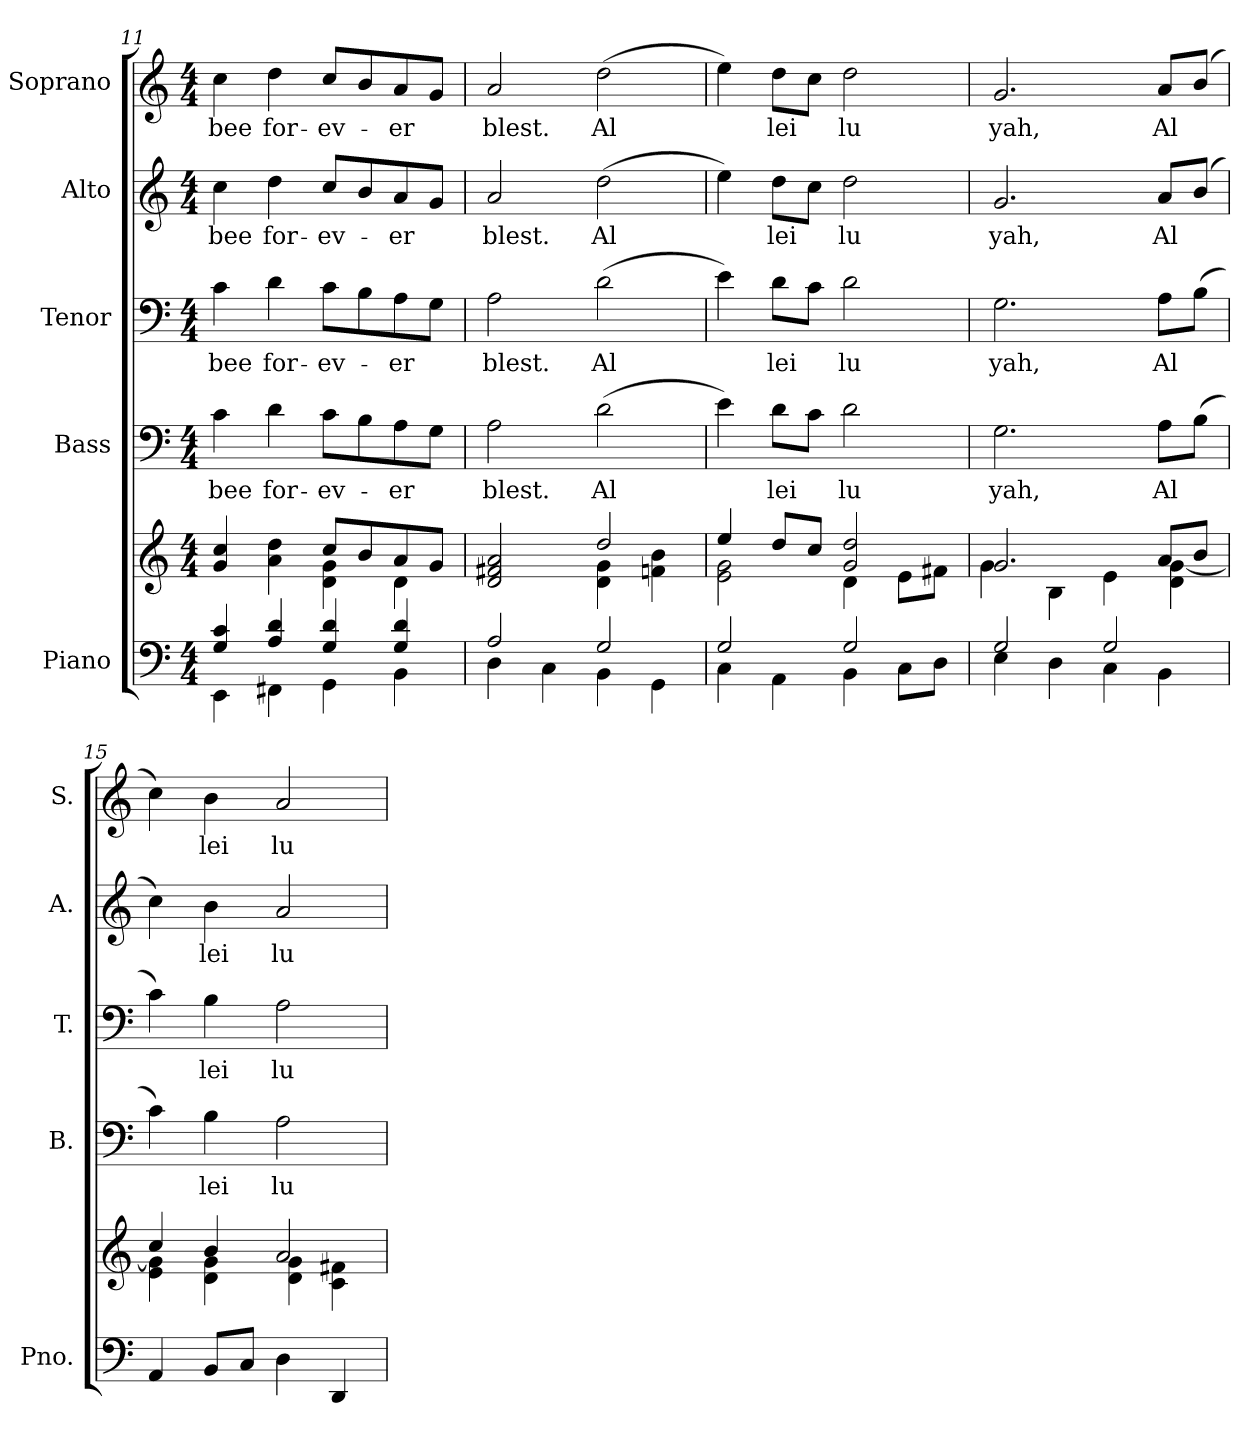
**kern	**kern	**kern	**text	**kern	**text	**kern	**text	**kern	**text
*part5	*part5	*part4	*part4	*part3	*part3	*part2	*part2	*part1	*part1
*staff6	*staff5	*staff4	*staff4	*staff3	*staff3	*staff2	*staff2	*staff1	*staff1
*I"Piano	*	*I"Bass	*	*I"Tenor	*	*I"Alto	*	*I"Soprano	*
*I'Pno.	*	*I'B.	*	*I'T.	*	*I'A.	*	*I'S.	*
!!LO:PB:g=z
*clefF4	*clefG2	*clefF4	*	*clefF4	*	*clefG2	*	*clefG2	*
*k[]	*k[]	*k[]	*	*k[]	*	*k[]	*	*k[]	*
*C:	*C:	*C:	*	*C:	*	*C:	*	*C:	*
*M4/4	*M4/4	*M4/4	*	*M4/4	*	*M4/4	*	*M4/4	*
=11	=11	=11	=11	=11	=11	=11	=11	=11	=11
*^	*^	*	*	*	*	*	*	*	*
!	!	!	!	!	!LO:LY:b:color=#000000	!	!	!	!	!	!
!	!	!	!	!	!	!	!LO:LY:b:color=#000000	!	!	!	!
!	!	!	!	!	!	!	!	!	!LO:LY:b:color=#000000	!	!
!	!	!	!	!	!	!	!	!	!	!	!LO:LY:b:color=#000000
4Gi/ 4ci	4EEi\	4gi/ 4cci	2ryy	4ci\	bee	4ci\	bee	4cci\	bee	4cci\	bee
!	!	!	!	!	!LO:LY:b:color=#000000	!	!	!	!	!	!
!	!	!	!	!	!	!	!LO:LY:b:color=#000000	!	!	!	!
!	!	!	!	!	!	!	!	!	!LO:LY:b:color=#000000	!	!
!	!	!	!	!	!	!	!	!	!	!	!LO:LY:b:color=#000000
4Ai/ 4di	4FF#Xi\	4ai\ 4ddi	.	4di\	for-	4di\	for-	4ddi\	for-	4ddi\	for-
!	!	!	!	!	!LO:LY:b:color=#000000	!	!	!	!	!	!
!	!	!	!	!	!	!	!LO:LY:b:color=#000000	!	!	!	!
!	!	!	!	!	!	!	!	!	!LO:LY:b:color=#000000	!	!
!	!	!	!	!	!	!	!	!	!	!	!LO:LY:b:color=#000000
4Gi/ 4di	4GGi\	8cci/L	4di\ 4gi	8ci\L	ev-	8ci\L	ev-	8cci/L	ev-	8cci/L	ev-
.	.	8bi/	.	8Bi\	.	8Bi\	.	8bi/	.	8bi/	.
!	!	!	!	!	!LO:LY:b:color=#000000	!	!	!	!	!	!
!	!	!	!	!	!	!	!LO:LY:b:color=#000000	!	!	!	!
!	!	!	!	!	!	!	!	!	!LO:LY:b:color=#000000	!	!
!	!	!	!	!	!	!	!	!	!	!	!LO:LY:b:color=#000000
4Gi/ 4di	4BBi\	8ai/	4di\	8Ai\	er	8Ai\	er	8ai/	er	8ai/	er
.	.	8gi/J	.	8Gi\J	.	8Gi\J	.	8gi/J	.	8gi/J	.
=12	=12	=12	=12	=12	=12	=12	=12	=12	=12	=12	=12
!	!	!	!	!	!LO:LY:b:color=#000000	!	!	!	!	!	!
!	!	!	!	!	!	!	!LO:LY:b:color=#000000	!	!	!	!
!	!	!	!	!	!	!	!	!	!LO:LY:b:color=#000000	!	!
!	!	!	!	!	!	!	!	!	!	!	!LO:LY:b:color=#000000
2Ai/	4Di\	2di/ 2f#Xi 2ai	2ryy	2Ai\	blest.	2Ai\	blest.	2ai/	blest.	2ai/	blest.
.	4Ci\	.	.	.	.	.	.	.	.	.	.
!	!	!	!	!	!LO:LY:b:color=#000000	!	!	!	!	!	!
!	!	!	!	!	!	!	!LO:LY:b:color=#000000	!	!	!	!
!	!	!	!	!	!	!	!	!	!LO:LY:b:color=#000000	!	!
!	!	!	!	!	!	!	!	!	!	!	!LO:LY:b:color=#000000
2Gi/	4BBi\	2ddi/	4di\ 4gi	(2di\	Al	(2di\	Al	(2ddi\	Al	(2ddi\	Al
.	4GGi\	.	4fni\ 4bi	.	.	.	.	.	.	.	.
!!LO:PB:g=z
=13	=13	=13	=13	=13	=13	=13	=13	=13	=13	=13	=13
2Gi/	4Ci\	4eei/	2ei\ 2gi	4ei\)	.	4ei\)	.	4eei\)	.	4eei\)	.
!	!	!	!	!	!LO:LY:b:color=#000000	!	!	!	!	!	!
!	!	!	!	!	!	!	!LO:LY:b:color=#000000	!	!	!	!
!	!	!	!	!	!	!	!	!	!LO:LY:b:color=#000000	!	!
!	!	!	!	!	!	!	!	!	!	!	!LO:LY:b:color=#000000
.	4AAi\	8ddi/L	.	8di\L	lei	8di\L	lei	8ddi\L	lei	8ddi\L	lei
.	.	8cci/J	.	8ci\J	.	8ci\J	.	8cci\J	.	8cci\J	.
!	!	!	!	!	!LO:LY:b:color=#000000	!	!	!	!	!	!
!	!	!	!	!	!	!	!LO:LY:b:color=#000000	!	!	!	!
!	!	!	!	!	!	!	!	!	!LO:LY:b:color=#000000	!	!
!	!	!	!	!	!	!	!	!	!	!	!LO:LY:b:color=#000000
2Gi/	4BBi\	2gi/ 2ddi	4di\	2di\	lu	2di\	lu	2ddi\	lu	2ddi\	lu
.	8Ci\L	.	8ei\L	.	.	.	.	.	.	.	.
.	8Di\J	.	8f#Xi\J	.	.	.	.	.	.	.	.
=14	=14	=14	=14	=14	=14	=14	=14	=14	=14	=14	=14
!	!	!	!	!	!LO:LY:b:color=#000000	!	!	!	!	!	!
!	!	!	!	!	!	!	!LO:LY:b:color=#000000	!	!	!	!
!	!	!	!	!	!	!	!	!	!LO:LY:b:color=#000000	!	!
!	!	!	!	!	!	!	!	!	!	!	!LO:LY:b:color=#000000
2Gi/	4Ei\	2.gi/	4gi\	2.Gi\	yah,	2.Gi\	yah,	2.gi/	yah,	2.gi/	yah,
.	4Di\	.	4Bi\	.	.	.	.	.	.	.	.
2Gi/	4Ci\	.	4ei\	.	.	.	.	.	.	.	.
!	!	!	!	!	!LO:LY:b:color=#000000	!	!	!	!	!	!
!	!	!	!	!	!	!	!LO:LY:b:color=#000000	!	!	!	!
!	!	!	!	!	!	!	!	!	!LO:LY:b:color=#000000	!	!
!	!	!	!	!	!	!	!	!	!	!	!LO:LY:b:color=#000000
.	4BBi\	8ai/L	4di\ [<4gi	8Ai\L	Al	8Ai\L	Al	8ai/L	Al	8ai/L	Al
.	.	8bi/J	.	(8Bi\J	.	(8Bi\J	.	(8bi/J	.	(8bi/J	.
*v	*v	*	*	*	*	*	*	*	*	*	*
!!LO:PB:g=z
=15	=15	=15	=15	=15	=15	=15	=15	=15	=15	=15
4AAi/	4cci/	4ei\ 4gi]	4ci\)	.	4ci\)	.	4cci\)	.	4cci\)	.
!	!	!	!	!LO:LY:b:color=#000000	!	!	!	!	!	!
!	!	!	!	!	!	!LO:LY:b:color=#000000	!	!	!	!
!	!	!	!	!	!	!	!	!LO:LY:b:color=#000000	!	!
!	!	!	!	!	!	!	!	!	!	!LO:LY:b:color=#000000
8BBi/L	4bi/	4di\ 4gi	4Bi\	lei	4Bi\	lei	4bi\	lei	4bi\	lei
8Ci/J	.	.	.	.	.	.	.	.	.	.
!	!	!	!	!LO:LY:b:color=#000000	!	!	!	!	!	!
!	!	!	!	!	!	!LO:LY:b:color=#000000	!	!	!	!
!	!	!	!	!	!	!	!	!LO:LY:b:color=#000000	!	!
!	!	!	!	!	!	!	!	!	!	!LO:LY:b:color=#000000
4Di\	2ai/	4di\ 4gi	2Ai\	lu	2Ai\	lu	2ai/	lu	2ai/	lu
4DDi/	.	4ci\ 4f#Xi	.	.	.	.	.	.	.	.
*	*v	*v	*	*	*	*	*	*	*	*
=	=	=	=	=	=	=	=	=	=
*-	*-	*-	*-	*-	*-	*-	*-	*-	*-
